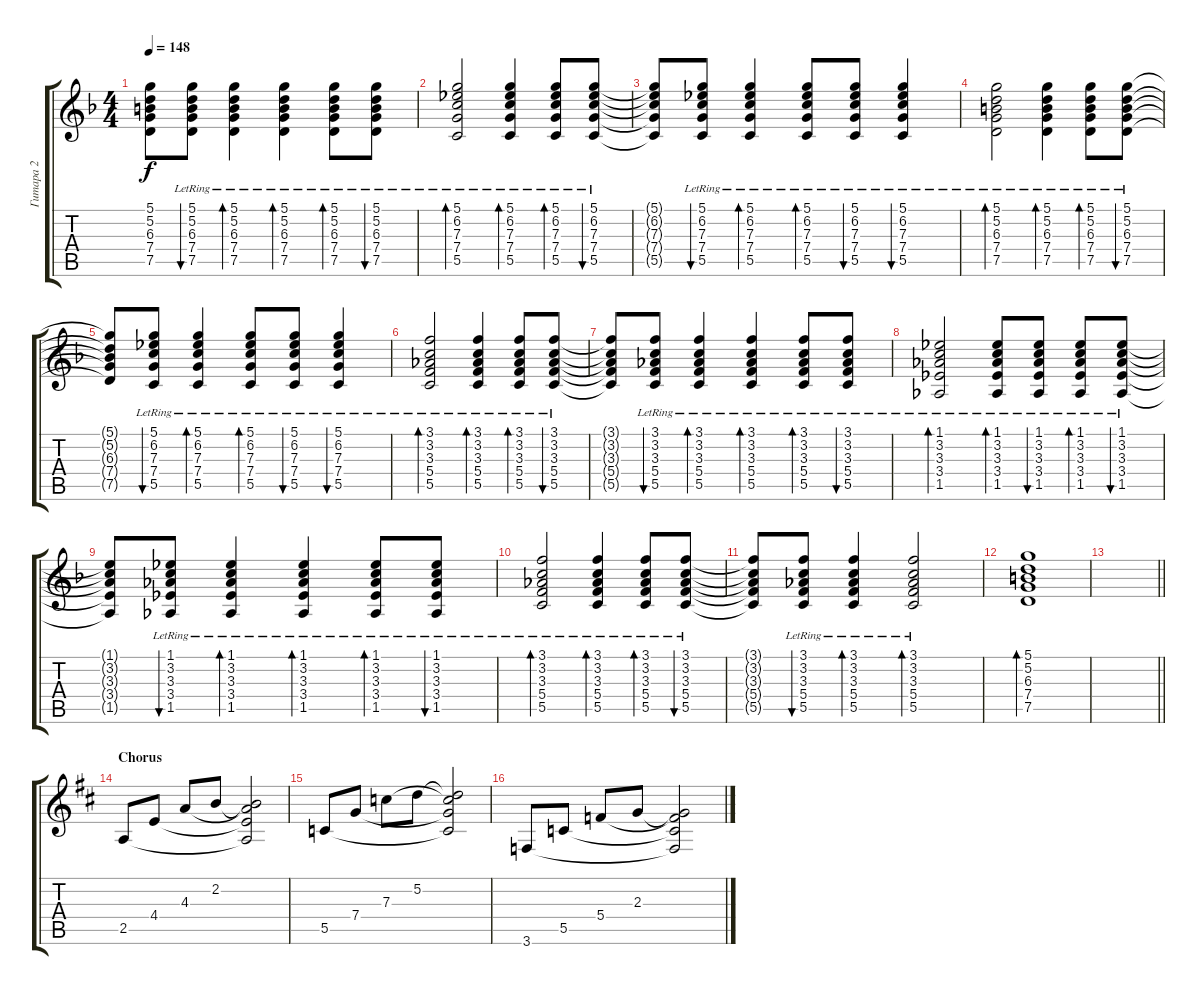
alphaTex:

\track ("Гитара 2" "Гитара 2") {instrument electricguitarclean}
\staff {score tabs}
\tuning (D4 A3 F3 C3 G2 D2) {hide}
\ts (4 4)
\tempo 148
\clef g2
\ks dminor
(5.1{t} 5.2{t} 6.3{t} 7.4{t} 7.5{t}).8{dy f} (5.1{lr} 5.2{lr} 6.3{lr} 7.4{lr} 7.5{lr}).8{bu 60} (5.1{lr} 5.2{lr} 6.3{lr} 7.4{lr} 7.5{lr}).4{bd 60} (5.1{lr} 5.2{lr} 6.3{lr} 7.4{lr} 7.5{lr}).4{bd 60} (5.1{lr} 5.2{lr} 6.3{lr} 7.4{lr} 7.5{lr}).8{bd 60} (5.1{lr} 5.2{lr} 6.3{lr} 7.4{lr} 7.5{lr}).8{bu 60} |
(5.1{lr} 6.2{lr} 7.3{lr} 7.4{lr} 5.5{lr}).2{bd 60} (5.1{lr} 6.2{lr} 7.3{lr} 7.4{lr} 5.5{lr}).4{bd 60} (5.1{lr} 6.2{lr} 7.3{lr} 7.4{lr} 5.5{lr}).8{bd 60} (5.1{lr} 6.2{lr} 7.3{lr} 7.4{lr} 5.5{lr}).8{bu 60} |
(5.1{t} 6.2{t} 7.3{t} 7.4{t} 5.5{t}).8 (5.1{lr} 6.2{lr} 7.3{lr} 7.4{lr} 5.5{lr}).8{bu 60} (5.1{lr} 6.2{lr} 7.3{lr} 7.4{lr} 5.5{lr}).4{bd 60} (5.1{lr} 6.2{lr} 7.3{lr} 7.4{lr} 5.5{lr}).8{bd 60} (5.1{lr} 6.2{lr} 7.3{lr} 7.4{lr} 5.5{lr}).8{bu 60} (5.1{lr} 6.2{lr} 7.3{lr} 7.4{lr} 5.5{lr}).4{bu 60} |
(5.1{lr} 5.2{lr} 6.3{lr} 7.4{lr} 7.5{lr}).2{bd 60} (5.1{lr} 5.2{lr} 6.3{lr} 7.4{lr} 7.5{lr}).4{bd 60} (5.1{lr} 5.2{lr} 6.3{lr} 7.4{lr} 7.5{lr}).8{bd 60} (5.1{lr} 5.2{lr} 6.3{lr} 7.4{lr} 7.5{lr}).8{bu 60} |
(5.1{t} 5.2{t} 6.3{t} 7.4{t} 7.5{t}).8 (5.1{lr} 6.2{lr} 7.3{lr} 7.4{lr} 5.5{lr}).8{bu 60} (5.1{lr} 6.2{lr} 7.3{lr} 7.4{lr} 5.5{lr}).4{bd 60} (5.1{lr} 6.2{lr} 7.3{lr} 7.4{lr} 5.5{lr}).8{bd 60} (5.1{lr} 6.2{lr} 7.3{lr} 7.4{lr} 5.5{lr}).8{bu 60} (5.1{lr} 6.2{lr} 7.3{lr} 7.4{lr} 5.5{lr}).4{bu 60} |
(3.1{lr} 3.2{lr} 3.3{lr} 5.4{lr} 5.5{lr}).2{bd 60} (3.1{lr} 3.2{lr} 3.3{lr} 5.4{lr} 5.5{lr}).4{bd 60} (3.1{lr} 3.2{lr} 3.3{lr} 5.4{lr} 5.5{lr}).8{bd 60} (3.1{lr} 3.2{lr} 3.3{lr} 5.4{lr} 5.5{lr}).8{bu 60} |
(3.1{t} 3.2{t} 3.3{t} 5.4{t} 5.5{t}).8 (3.1{lr} 3.2{lr} 3.3{lr} 5.4{lr} 5.5{lr}).8{bu 60} (3.1{lr} 3.2{lr} 3.3{lr} 5.4{lr} 5.5{lr}).4{bd 60} (3.1{lr} 3.2{lr} 3.3{lr} 5.4{lr} 5.5{lr}).4{bd 60} (3.1{lr} 3.2{lr} 3.3{lr} 5.4{lr} 5.5{lr}).8{bd 60} (3.1{lr} 3.2{lr} 3.3{lr} 5.4{lr} 5.5{lr}).8{bu 60} |
(1.1{lr} 3.2{lr} 3.3{lr} 3.4{lr} 1.5{lr}).2{bd 60} (1.1{lr} 3.2{lr} 3.3{lr} 3.4{lr} 1.5{lr}).8{bd 60} (1.1{lr} 3.2{lr} 3.3{lr} 3.4{lr} 1.5{lr}).8{bu 60} (1.1{lr} 3.2{lr} 3.3{lr} 3.4{lr} 1.5{lr}).8{bd 60} (1.1{lr} 3.2{lr} 3.3{lr} 3.4{lr} 1.5{lr}).8{bu 60} |
(1.1{t} 3.2{t} 3.3{t} 3.4{t} 1.5{t}).8 (1.1{lr} 3.2{lr} 3.3{lr} 3.4{lr} 1.5{lr}).8{bu 60} (1.1{lr} 3.2{lr} 3.3{lr} 3.4{lr} 1.5{lr}).4{bd 60} (1.1{lr} 3.2{lr} 3.3{lr} 3.4{lr} 1.5{lr}).4{bd 60} (1.1{lr} 3.2{lr} 3.3{lr} 3.4{lr} 1.5{lr}).8{bd 60} (1.1{lr} 3.2{lr} 3.3{lr} 3.4{lr} 1.5{lr}).8{bu 60} |
(3.1{lr} 3.2{lr} 3.3{lr} 5.4{lr} 5.5{lr}).2{bd 60} (3.1{lr} 3.2{lr} 3.3{lr} 5.4{lr} 5.5{lr}).4{bd 60} (3.1{lr} 3.2{lr} 3.3{lr} 5.4{lr} 5.5{lr}).8{bd 60} (3.1{lr} 3.2{lr} 3.3{lr} 5.4{lr} 5.5{lr}).8{bu 60} |
(3.1{t} 3.2{t} 3.3{t} 5.4{t} 5.5{t}).8 (3.1{lr} 3.2{lr} 3.3{lr} 5.4{lr} 5.5{lr}).8{bu 60} (3.1{lr} 3.2{lr} 3.3{lr} 5.4{lr} 5.5{lr}).4{bd 60} (3.1{lr} 3.2{lr} 3.3{lr} 5.4{lr} 5.5{lr}).2{bd 60} |
(5.1 5.2 6.3 7.4 7.5).1{bd 60} |
\barLineRight lightlight
|
\section ("" "Chorus")
\ks bminor
2.5.8 4.4.8 4.3.8 2.2.8 (2.2{t} 4.3{t} 4.4{t} 2.5{t}).2 |
5.5.8 7.4.8 7.3.8 5.2.8 (5.2{t} 7.3{t} 7.4{t} 5.5{t}).2 |
3.6.8 5.5.8 5.4.8 2.3.8 (2.3{t} 5.4{t} 5.5{t} 3.6{t}).2
